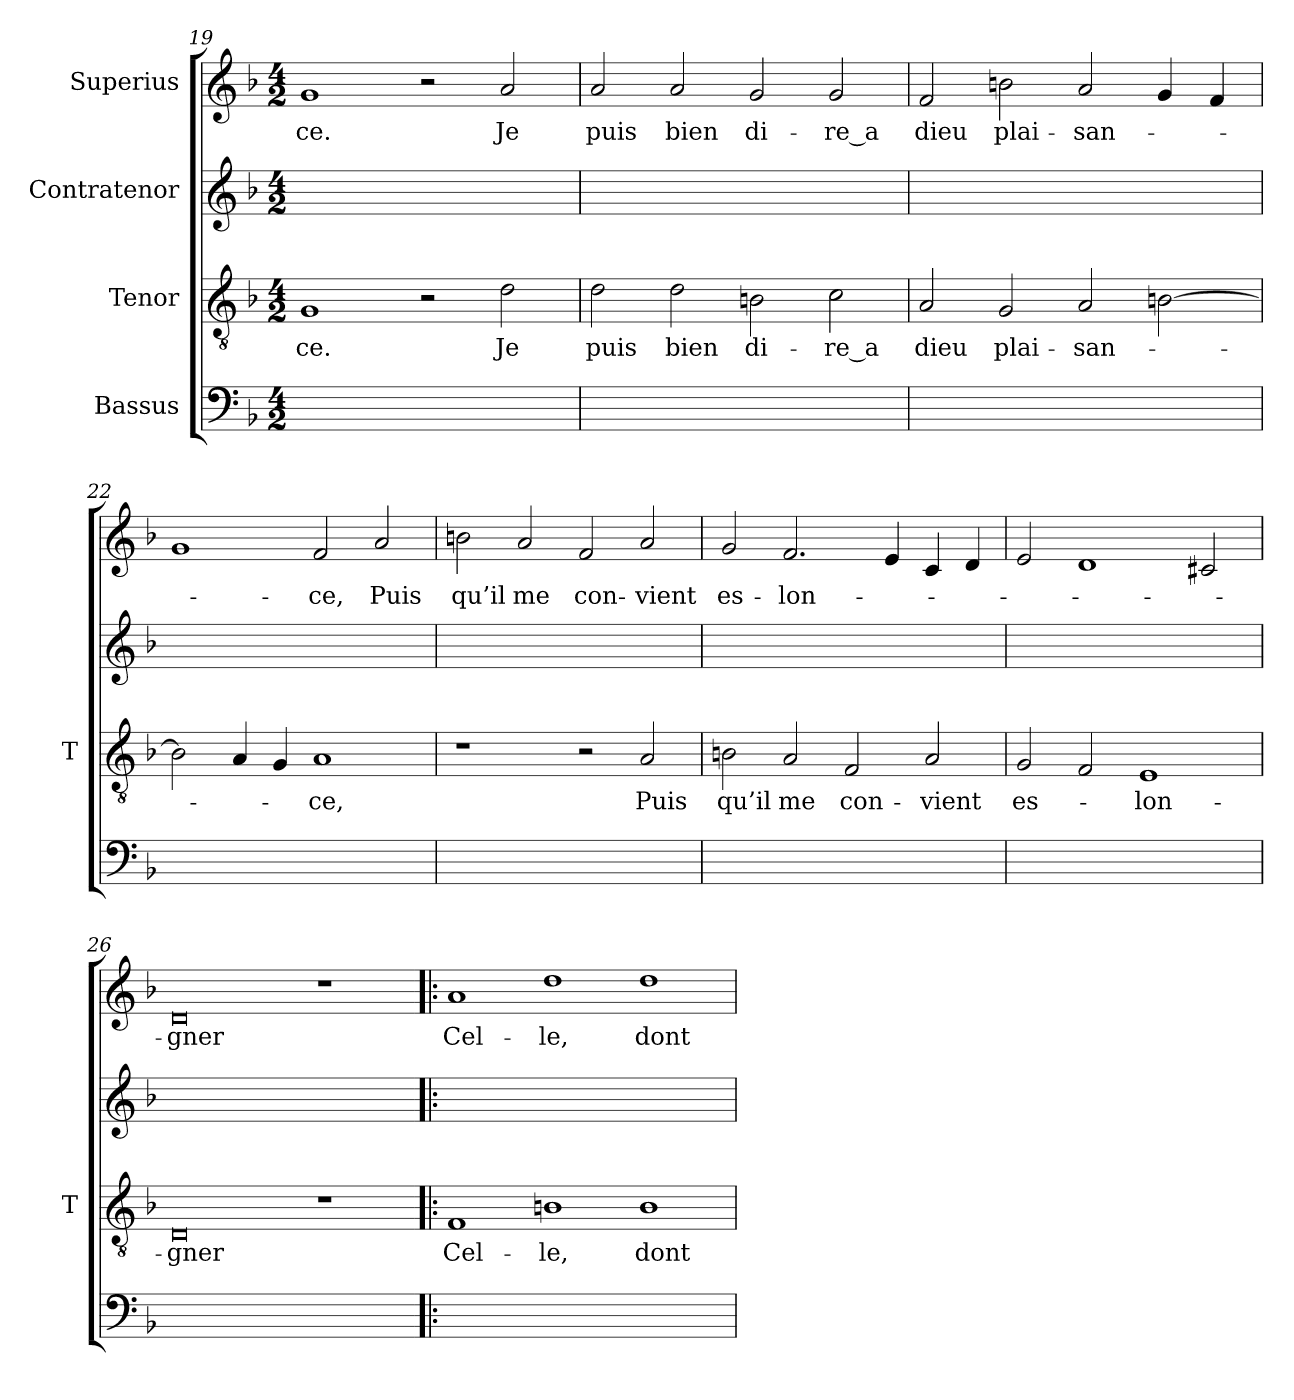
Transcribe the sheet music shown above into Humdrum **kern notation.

**kern	**kern	**text	**kern	**kern	**text
*part4	*part3	*part3	*part2	*part1	*part1
*staff4	*staff3	*staff3	*staff2	*staff1	*staff1
*I"Bassus	*I"Tenor	*	*I"Contratenor	*I"Superius	*
*	*I'T	*	*	*	*
*clefF4	*clefGv2	*	*clefG2	*clefG2	*
*k[b-]	*k[b-]	*	*k[b-]	*k[b-]	*
*M4/2	*M4/2	*	*M4/2	*M4/2	*
=19	=19	=19	=19	=19	=19
0ryy	1G	-ce.	0ryy	1g	-ce.
.	2r	.	.	2r	.
.	2d	-Je	.	2a	-Je
=20	=20	=20	=20	=20	=20
0ryy	2d	-puis	0ryy	2a	-puis
.	2d	-bien	.	2a	-bien
.	2B	di-	.	2g	di-
.	2c	-re_a	.	2g	-re_a
=21	=21	=21	=21	=21	=21
0ryy	2A	-dieu	0ryy	2f	-dieu
.	2G	plai-	.	2b	plai-
.	2A	san-	.	2a	san-
.	[2B	.	.	4g	.
.	.	.	.	4f	.
=22	=22	=22	=22	=22	=22
0ryy	2B]	.	0ryy	1g	.
.	4A	.	.	.	.
.	4G	.	.	.	.
.	1A	-ce,	.	2f	-ce,
.	.	.	.	2a	-Puis
=23	=23	=23	=23	=23	=23
0ryy	1r	.	0ryy	2b	-qu’il
.	.	.	.	2a	-me
.	2r	.	.	2f	con-
.	2A	-Puis	.	2a	-vient
=24	=24	=24	=24	=24	=24
0ryy	2B	-qu’il	0ryy	2g	es-
.	2A	-me	.	2.f	lon-
.	2F	con-	.	.	.
.	.	.	.	4e	.
.	2A	-vient	.	4c	.
.	.	.	.	4d	.
=25	=25	=25	=25	=25	=25
0ryy	2G	es-	0ryy	2e	.
.	2F	.	.	1d	.
.	1E	lon-	.	.	.
.	.	.	.	2c#X	.
=26	=26	=26	=26	=26	=26
0.ryy	0D	-gner	0.ryy	0d	-gner
.	1r	.	.	1r	.
=27!|:	=27!|:	=27!|:	=27!|:	=27!|:	=27!|:
0.ryy	1F	Cel-	0.ryy	1a	Cel-
.	1B	-le,	.	1dd	-le,
.	1B	-dont	.	1dd	-dont
=	=	=	=	=	=
*-	*-	*-	*-	*-	*-
